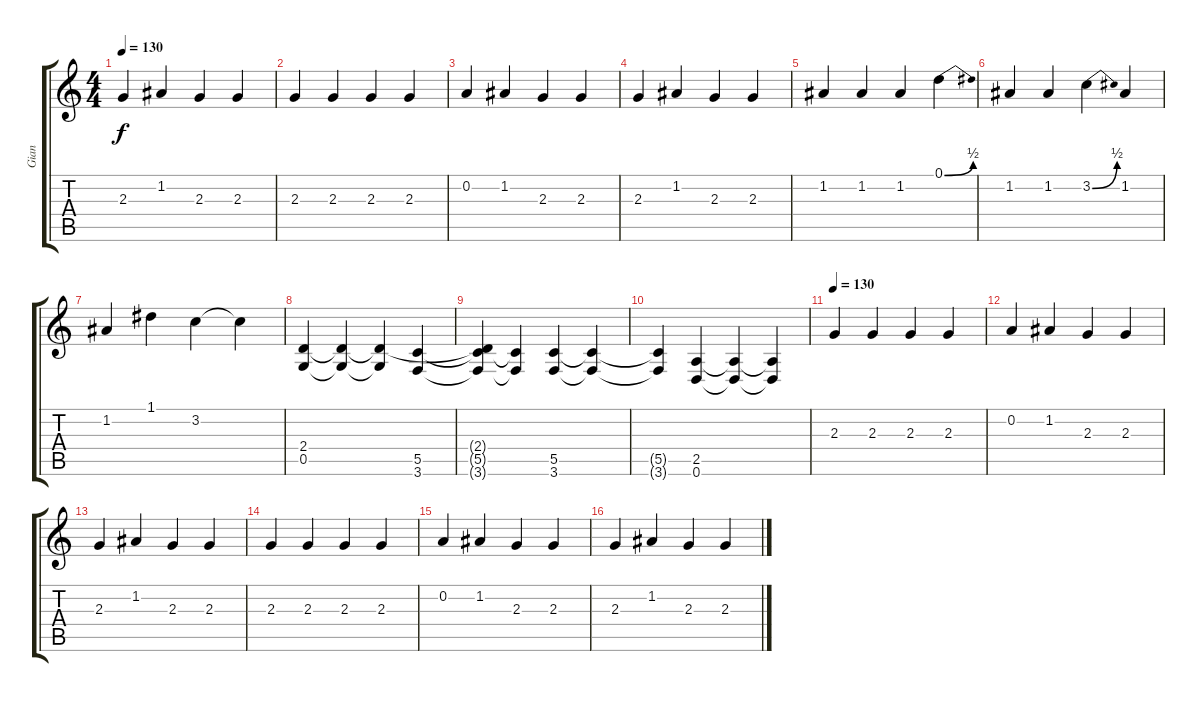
\track ("Gian" "Gian") {instrument overdrivenguitar}
\staff {score tabs}
\tuning (D4 A3 F3 C3 G2 D2) {hide}
\ts (4 4)
\tempo 130
\clef g2
\ks c
2.3.4{dy f} 1.2.4 2.3.4 2.3.4 |
2.3.4 2.3.4 2.3.4 2.3.4 |
0.2.4 1.2.4 2.3.4 2.3.4 |
2.3.4 1.2.4 2.3.4 2.3.4 |
1.2.4 1.2.4 1.2.4 0.1{be (bend 0 0 60 2)}.4 |
1.2.4 1.2.4 3.2{be (bend 0 0 60 2)}.4 1.2.4 |
1.2.4 1.1.4 3.2.4 3.2{t}.4 |
(2.4 0.5).4 (2.4{t} 0.5{t}).4 (2.4{t} 0.5{t}).4 (5.5 3.6).4 |
(2.4{t} 5.5{t} 3.6{t}).4 (5.5{t} 3.6{t}).4 (5.5 3.6).4 (5.5{t} 3.6{t}).4 |
(5.5{t} 3.6{t}).4 (2.5 0.6).4 (2.5{t} 0.6{t}).4 (2.5{t} 0.6{t}).4 |
\tempo 130
2.3.4 2.3.4 2.3.4 2.3.4 |
0.2.4 1.2.4 2.3.4 2.3.4 |
2.3.4 1.2.4 2.3.4 2.3.4 |
2.3.4 2.3.4 2.3.4 2.3.4 |
0.2.4 1.2.4 2.3.4 2.3.4 |
2.3.4 1.2.4 2.3.4 2.3.4
